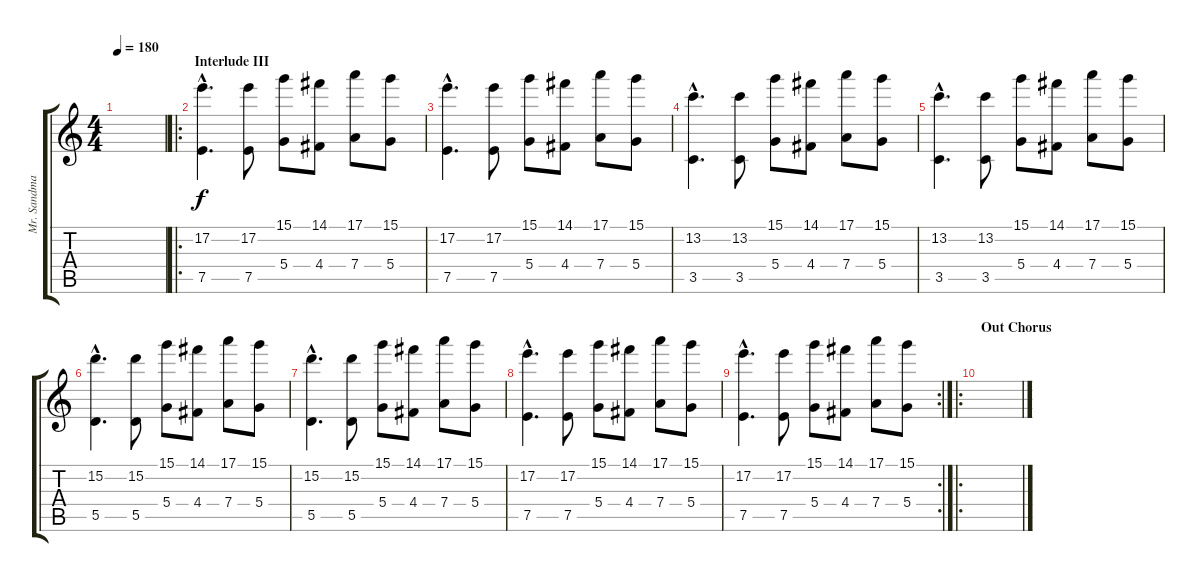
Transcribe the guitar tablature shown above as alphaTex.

\track ("Mr. Sandman (additional harmonizing)" "Mr. Sandma") {instrument overdrivenguitar}
\staff {score tabs}
\tuning (E4 B3 G3 D3 A2 E2) {hide}
\ts (4 4)
\tempo 180
\clef g2
\ks c
|
\ro
\section ("" "Interlude III")
(17.2{hac} 7.5{hac}).4{d} (17.2 7.5).8 (15.1 5.4).8 (14.1 4.4).8 (17.1 7.4).8 (15.1 5.4).8 |
(17.2{hac} 7.5{hac}).4{d} (17.2 7.5).8 (15.1 5.4).8 (14.1 4.4).8 (17.1 7.4).8 (15.1 5.4).8 |
(13.2{hac} 3.5{hac}).4{d} (13.2 3.5).8 (15.1 5.4).8 (14.1 4.4).8 (17.1 7.4).8 (15.1 5.4).8 |
(13.2{hac} 3.5{hac}).4{d} (13.2 3.5).8 (15.1 5.4).8 (14.1 4.4).8 (17.1 7.4).8 (15.1 5.4).8 |
(15.2{hac} 5.5{hac}).4{d} (15.2 5.5).8 (15.1 5.4).8 (14.1 4.4).8 (17.1 7.4).8 (15.1 5.4).8 |
(15.2{hac} 5.5{hac}).4{d} (15.2 5.5).8 (15.1 5.4).8 (14.1 4.4).8 (17.1 7.4).8 (15.1 5.4).8 |
(17.2{hac} 7.5{hac}).4{d} (17.2 7.5).8 (15.1 5.4).8 (14.1 4.4).8 (17.1 7.4).8 (15.1 5.4).8 |
\rc 2
(17.2{hac} 7.5{hac}).4{d} (17.2 7.5).8 (15.1 5.4).8 (14.1 4.4).8 (17.1 7.4).8 (15.1 5.4).8 |
\ro
\section ("" "Out Chorus")
